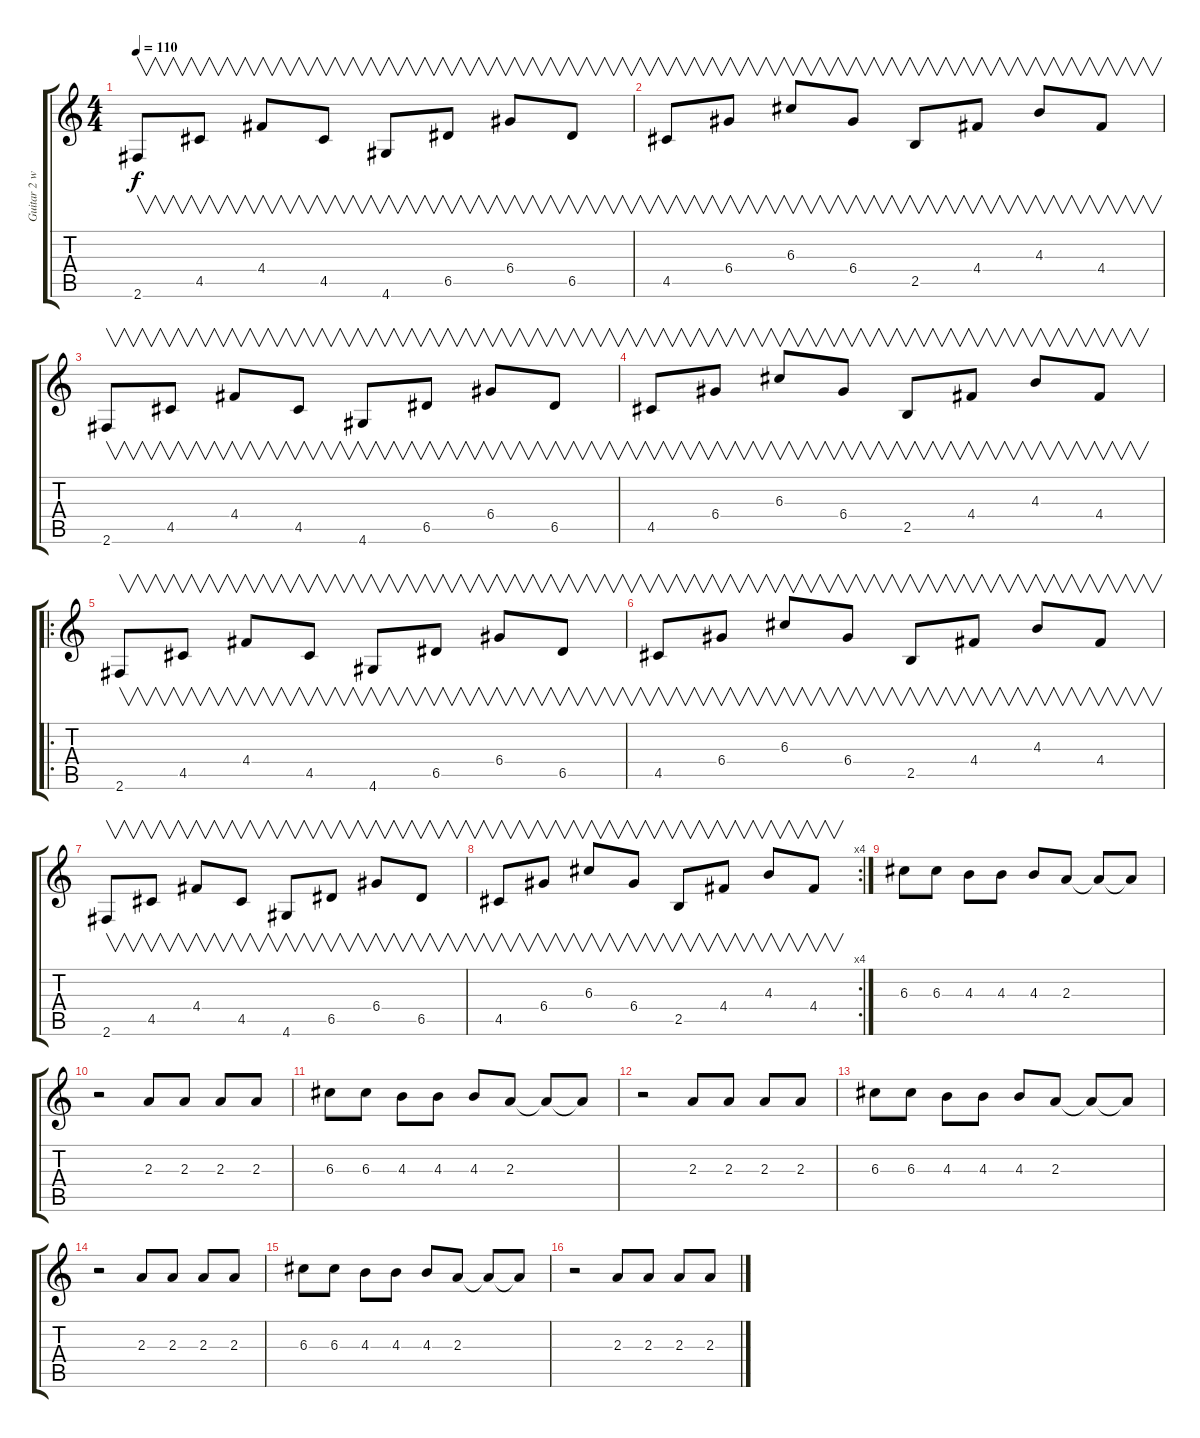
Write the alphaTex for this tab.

\track ("Guitar 2 w/Flanger" "Guitar 2 w") {instrument electricguitarclean}
\staff {score tabs}
\tuning (E4 B3 G3 D3 A2 E2) {hide}
\ts (4 4)
\tempo 110
\clef g2
\ks c
2.6.8{v dy f instrument electricguitarclean} 4.5.8{v} 4.4.8{v} 4.5.8{v} 4.6.8{v} 6.5.8{v} 6.4.8{v} 6.5.8{v} |
4.5.8{v} 6.4.8{v} 6.3.8{v} 6.4.8{v} 2.5.8{v} 4.4.8{v} 4.3.8{v} 4.4.8{v} |
2.6.8{v} 4.5.8{v} 4.4.8{v} 4.5.8{v} 4.6.8{v} 6.5.8{v} 6.4.8{v} 6.5.8{v} |
4.5.8{v} 6.4.8{v} 6.3.8{v} 6.4.8{v} 2.5.8{v} 4.4.8{v} 4.3.8{v} 4.4.8{v} |
\ro
2.6.8{v} 4.5.8{v} 4.4.8{v} 4.5.8{v} 4.6.8{v} 6.5.8{v} 6.4.8{v} 6.5.8{v} |
4.5.8{v} 6.4.8{v} 6.3.8{v} 6.4.8{v} 2.5.8{v} 4.4.8{v} 4.3.8{v} 4.4.8{v} |
2.6.8{v} 4.5.8{v} 4.4.8{v} 4.5.8{v} 4.6.8{v} 6.5.8{v} 6.4.8{v} 6.5.8{v} |
\rc 4
4.5.8{v} 6.4.8{v} 6.3.8{v} 6.4.8{v} 2.5.8{v} 4.4.8{v} 4.3.8{v} 4.4.8{v} |
6.3.8 6.3.8 4.3.8 4.3.8 4.3.8 2.3.8 2.3{t}.8 2.3{t}.8 |
r.2 2.3.8 2.3.8 2.3.8 2.3.8 |
6.3.8 6.3.8 4.3.8 4.3.8 4.3.8 2.3.8 2.3{t}.8 2.3{t}.8 |
r.2 2.3.8 2.3.8 2.3.8 2.3.8 |
6.3.8 6.3.8 4.3.8 4.3.8 4.3.8 2.3.8 2.3{t}.8 2.3{t}.8 |
r.2 2.3.8 2.3.8 2.3.8 2.3.8 |
6.3.8 6.3.8 4.3.8 4.3.8 4.3.8 2.3.8 2.3{t}.8 2.3{t}.8 |
r.2 2.3.8 2.3.8 2.3.8 2.3.8
